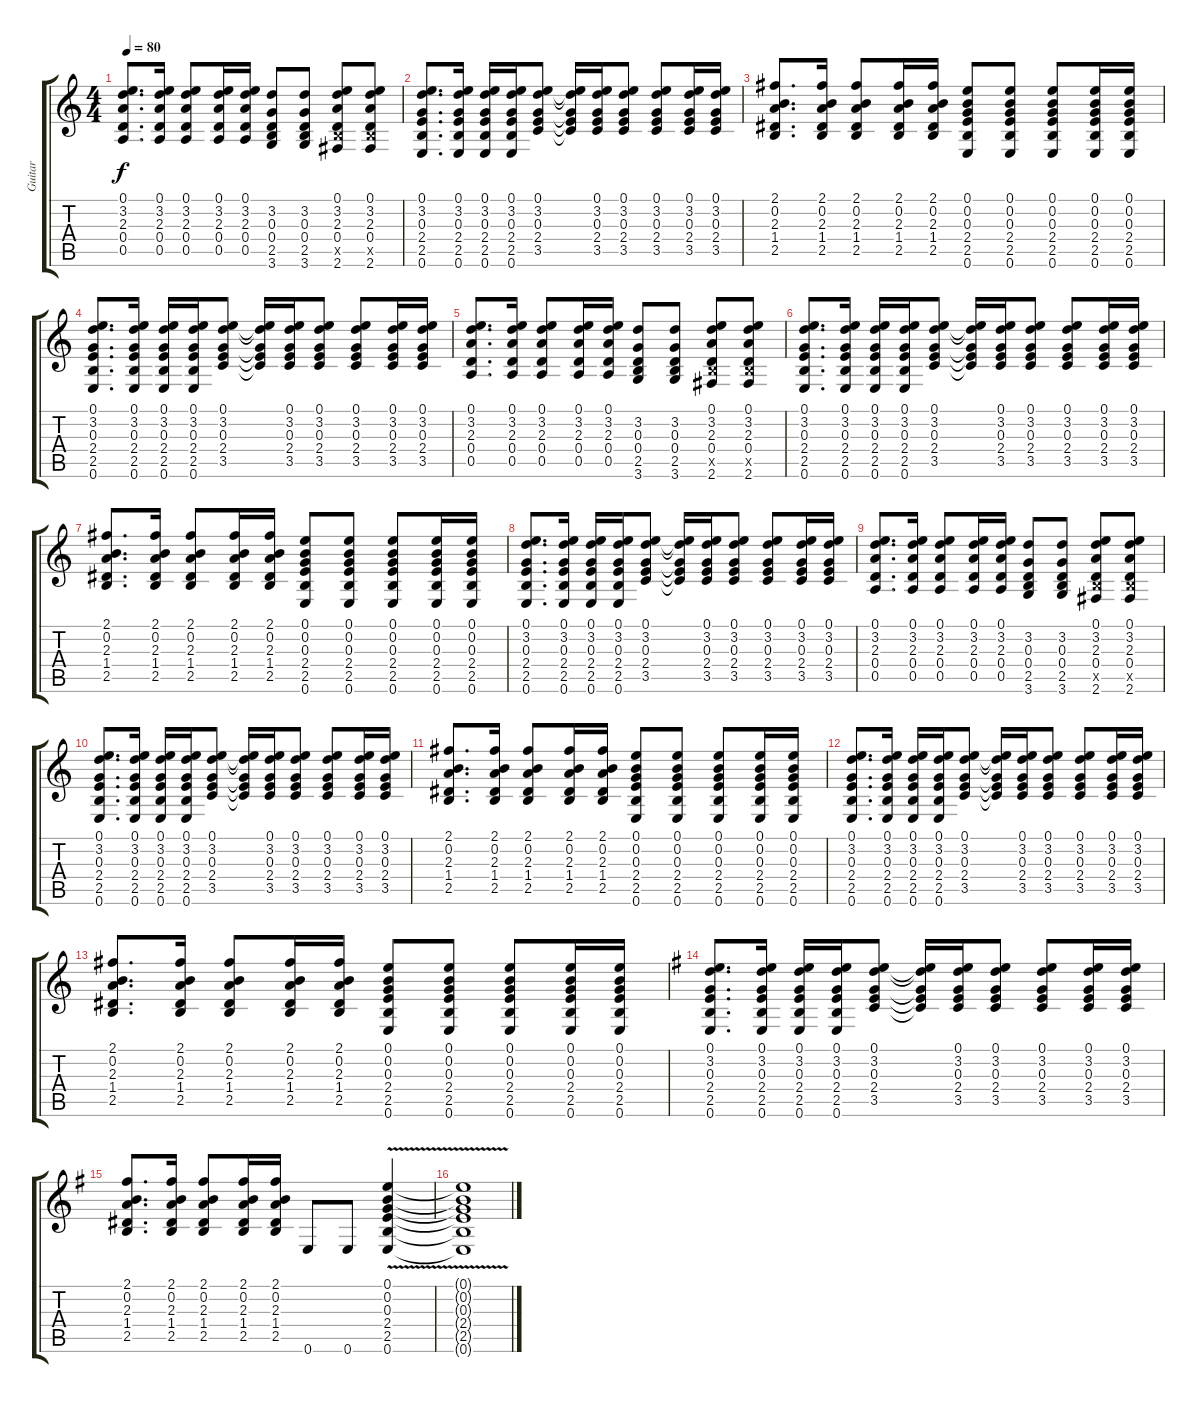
\track ("Guitar" "Guitar") {instrument acousticguitarsteel}
\staff {score tabs}
\tuning (E4 B3 G3 D3 A2 E2) {hide}
\ts (4 4)
\tempo 80
\clef g2
\ks c
(0.1 3.2 2.3 0.4 0.5).8{d dy f} (0.1 3.2 2.3 0.4 0.5).16 (0.1 3.2 2.3 0.4 0.5).8 (0.1 3.2 2.3 0.4 0.5).16 (0.1 3.2 2.3 0.4 0.5).16 (3.2 0.3 0.4 2.5 3.6).8 (3.2 0.3 0.4 2.5 3.6).8 (0.1 3.2 2.3 0.4 2.5{x} 2.6).8 (0.1 3.2 2.3 0.4 2.5{x} 2.6).8 |
(0.1 3.2 0.3 2.4 2.5 0.6).8{d} (0.1 3.2 0.3 2.4 2.5 0.6).16 (0.1 3.2 0.3 2.4 2.5 0.6).16 (0.1 3.2 0.3 2.4 2.5 0.6).16 (0.1 3.2 0.3 2.4 3.5).8 (0.1{t} 3.2{t} 0.3{t} 2.4{t} 3.5{t}).16 (0.1 3.2 0.3 2.4 3.5).16 (0.1 3.2 0.3 2.4 3.5).8 (0.1 3.2 0.3 2.4 3.5).8 (0.1 3.2 0.3 2.4 3.5).16 (0.1 3.2 0.3 2.4 3.5).16 |
(2.1 0.2 2.3 1.4 2.5).8{d} (2.1 0.2 2.3 1.4 2.5).16 (2.1 0.2 2.3 1.4 2.5).8 (2.1 0.2 2.3 1.4 2.5).16 (2.1 0.2 2.3 1.4 2.5).16 (0.1 0.2 0.3 2.4 2.5 0.6).8 (0.1 0.2 0.3 2.4 2.5 0.6).8 (0.1 0.2 0.3 2.4 2.5 0.6).8 (0.1 0.2 0.3 2.4 2.5 0.6).16 (0.1 0.2 0.3 2.4 2.5 0.6).16 |
(0.1 3.2 0.3 2.4 2.5 0.6).8{d} (0.1 3.2 0.3 2.4 2.5 0.6).16 (0.1 3.2 0.3 2.4 2.5 0.6).16 (0.1 3.2 0.3 2.4 2.5 0.6).16 (0.1 3.2 0.3 2.4 3.5).8 (0.1{t} 3.2{t} 0.3{t} 2.4{t} 3.5{t}).16 (0.1 3.2 0.3 2.4 3.5).16 (0.1 3.2 0.3 2.4 3.5).8 (0.1 3.2 0.3 2.4 3.5).8 (0.1 3.2 0.3 2.4 3.5).16 (0.1 3.2 0.3 2.4 3.5).16 |
(0.1 3.2 2.3 0.4 0.5).8{d} (0.1 3.2 2.3 0.4 0.5).16 (0.1 3.2 2.3 0.4 0.5).8 (0.1 3.2 2.3 0.4 0.5).16 (0.1 3.2 2.3 0.4 0.5).16 (3.2 0.3 0.4 2.5 3.6).8 (3.2 0.3 0.4 2.5 3.6).8 (0.1 3.2 2.3 0.4 2.5{x} 2.6).8 (0.1 3.2 2.3 0.4 2.5{x} 2.6).8 |
(0.1 3.2 0.3 2.4 2.5 0.6).8{d} (0.1 3.2 0.3 2.4 2.5 0.6).16 (0.1 3.2 0.3 2.4 2.5 0.6).16 (0.1 3.2 0.3 2.4 2.5 0.6).16 (0.1 3.2 0.3 2.4 3.5).8 (0.1{t} 3.2{t} 0.3{t} 2.4{t} 3.5{t}).16 (0.1 3.2 0.3 2.4 3.5).16 (0.1 3.2 0.3 2.4 3.5).8 (0.1 3.2 0.3 2.4 3.5).8 (0.1 3.2 0.3 2.4 3.5).16 (0.1 3.2 0.3 2.4 3.5).16 |
(2.1 0.2 2.3 1.4 2.5).8{d} (2.1 0.2 2.3 1.4 2.5).16 (2.1 0.2 2.3 1.4 2.5).8 (2.1 0.2 2.3 1.4 2.5).16 (2.1 0.2 2.3 1.4 2.5).16 (0.1 0.2 0.3 2.4 2.5 0.6).8 (0.1 0.2 0.3 2.4 2.5 0.6).8 (0.1 0.2 0.3 2.4 2.5 0.6).8 (0.1 0.2 0.3 2.4 2.5 0.6).16 (0.1 0.2 0.3 2.4 2.5 0.6).16 |
(0.1 3.2 0.3 2.4 2.5 0.6).8{d} (0.1 3.2 0.3 2.4 2.5 0.6).16 (0.1 3.2 0.3 2.4 2.5 0.6).16 (0.1 3.2 0.3 2.4 2.5 0.6).16 (0.1 3.2 0.3 2.4 3.5).8 (0.1{t} 3.2{t} 0.3{t} 2.4{t} 3.5{t}).16 (0.1 3.2 0.3 2.4 3.5).16 (0.1 3.2 0.3 2.4 3.5).8 (0.1 3.2 0.3 2.4 3.5).8 (0.1 3.2 0.3 2.4 3.5).16 (0.1 3.2 0.3 2.4 3.5).16 |
(0.1 3.2 2.3 0.4 0.5).8{d} (0.1 3.2 2.3 0.4 0.5).16 (0.1 3.2 2.3 0.4 0.5).8 (0.1 3.2 2.3 0.4 0.5).16 (0.1 3.2 2.3 0.4 0.5).16 (3.2 0.3 0.4 2.5 3.6).8 (3.2 0.3 0.4 2.5 3.6).8 (0.1 3.2 2.3 0.4 2.5{x} 2.6).8 (0.1 3.2 2.3 0.4 2.5{x} 2.6).8 |
(0.1 3.2 0.3 2.4 2.5 0.6).8{d} (0.1 3.2 0.3 2.4 2.5 0.6).16 (0.1 3.2 0.3 2.4 2.5 0.6).16 (0.1 3.2 0.3 2.4 2.5 0.6).16 (0.1 3.2 0.3 2.4 3.5).8 (0.1{t} 3.2{t} 0.3{t} 2.4{t} 3.5{t}).16 (0.1 3.2 0.3 2.4 3.5).16 (0.1 3.2 0.3 2.4 3.5).8 (0.1 3.2 0.3 2.4 3.5).8 (0.1 3.2 0.3 2.4 3.5).16 (0.1 3.2 0.3 2.4 3.5).16 |
(2.1 0.2 2.3 1.4 2.5).8{d} (2.1 0.2 2.3 1.4 2.5).16 (2.1 0.2 2.3 1.4 2.5).8 (2.1 0.2 2.3 1.4 2.5).16 (2.1 0.2 2.3 1.4 2.5).16 (0.1 0.2 0.3 2.4 2.5 0.6).8 (0.1 0.2 0.3 2.4 2.5 0.6).8 (0.1 0.2 0.3 2.4 2.5 0.6).8 (0.1 0.2 0.3 2.4 2.5 0.6).16 (0.1 0.2 0.3 2.4 2.5 0.6).16 |
(0.1 3.2 0.3 2.4 2.5 0.6).8{d volume 15} (0.1 3.2 0.3 2.4 2.5 0.6).16 (0.1 3.2 0.3 2.4 2.5 0.6).16 (0.1 3.2 0.3 2.4 2.5 0.6).16 (0.1 3.2 0.3 2.4 3.5).8 (0.1{t} 3.2{t} 0.3{t} 2.4{t} 3.5{t}).16 (0.1 3.2 0.3 2.4 3.5).16 (0.1 3.2 0.3 2.4 3.5).8 (0.1 3.2 0.3 2.4 3.5).8 (0.1 3.2 0.3 2.4 3.5).16 (0.1 3.2 0.3 2.4 3.5).16 |
(2.1 0.2 2.3 1.4 2.5).8{d} (2.1 0.2 2.3 1.4 2.5).16 (2.1 0.2 2.3 1.4 2.5).8 (2.1 0.2 2.3 1.4 2.5).16 (2.1 0.2 2.3 1.4 2.5).16 (0.1 0.2 0.3 2.4 2.5 0.6).8 (0.1 0.2 0.3 2.4 2.5 0.6).8 (0.1 0.2 0.3 2.4 2.5 0.6).8 (0.1 0.2 0.3 2.4 2.5 0.6).16 (0.1 0.2 0.3 2.4 2.5 0.6).16 |
\ks g
(0.1 3.2 0.3 2.4 2.5 0.6).8{d} (0.1 3.2 0.3 2.4 2.5 0.6).16 (0.1 3.2 0.3 2.4 2.5 0.6).16 (0.1 3.2 0.3 2.4 2.5 0.6).16 (0.1 3.2 0.3 2.4 3.5).8 (0.1{t} 3.2{t} 0.3{t} 2.4{t} 3.5{t}).16 (0.1 3.2 0.3 2.4 3.5).16 (0.1 3.2 0.3 2.4 3.5).8 (0.1 3.2 0.3 2.4 3.5).8 (0.1 3.2 0.3 2.4 3.5).16 (0.1 3.2 0.3 2.4 3.5).16 |
(2.1 0.2 2.3 1.4 2.5).8{d} (2.1 0.2 2.3 1.4 2.5).16 (2.1 0.2 2.3 1.4 2.5).8 (2.1 0.2 2.3 1.4 2.5).16 (2.1 0.2 2.3 1.4 2.5).16 0.6.8 0.6.8 (0.1 0.2 0.3 2.4 2.5 0.6{v}).4 |
(0.1{t} 0.2{t} 0.3{t} 2.4{t} 2.5{t} 0.6{t}).1
